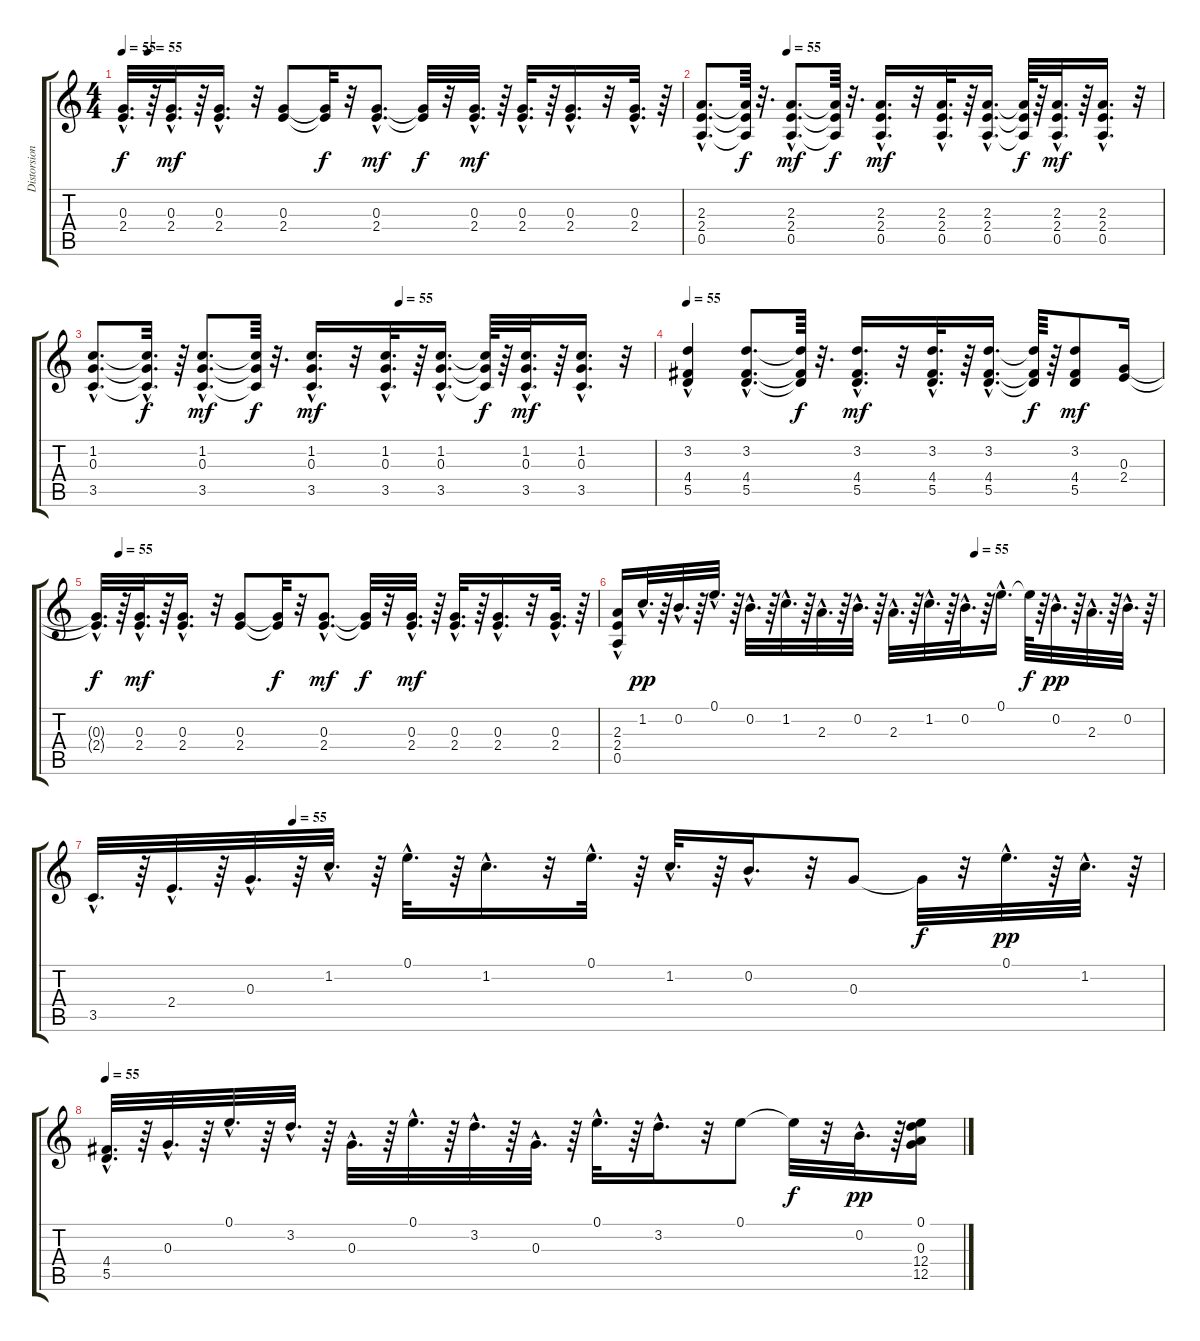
\track ("Distorsion" "Distorsion") {instrument distortionguitar}
\staff {score tabs}
\tuning (E4 B3 G3 D3 A2 E2) {hide}
\ts (4 4)
\tempo 55
\tempo (55 0.046875)
\clef g2
\ks c
(0.3{hac t} 2.4{hac t}).32{d dy f} r.64 (0.3{hac} 2.4{hac}).32{d dy mf} r.64 (0.3{hac} 2.4{hac}).16{d} r.32 (0.3 2.4).8 (0.3{t} 2.4{t}).32{dy f} r.32 (0.3{hac} 2.4{hac}).8{d dy mf} (0.3{t} 2.4{t}).32{dy f} r.32 (0.3{hac} 2.4{hac}).32{d dy mf} r.64 (0.3{hac} 2.4{hac}).32{d} r.64 (0.3{hac} 2.4{hac}).16{d} r.32 (0.3{hac} 2.4{hac}).32{d} r.64 |
\tempo (55 0.1875)
(2.3{hac} 2.4{hac} 0.5{hac}).8{d} (2.3{t} 2.4{t} 0.5{t}).64{dy f} r.32{d} (2.3{hac} 2.4{hac} 0.5{hac}).8{d dy mf} (2.3{t} 2.4{t} 0.5{t}).64{dy f} r.32{d} (2.3{hac} 2.4{hac} 0.5{hac}).16{d dy mf} r.32 (2.3{hac} 2.4{hac} 0.5{hac}).32{d} r.64 (2.3{hac} 2.4{hac} 0.5{hac}).16{d} (2.3{t} 2.4{t} 0.5{t}).64{dy f} r.64 (2.3{hac} 2.4{hac} 0.5{hac}).32{d dy mf} r.64 (2.3{hac} 2.4{hac} 0.5{hac}).16{d} r.32 |
\tempo (55 0.546875)
(1.2{hac} 0.3{hac} 3.5{hac}).8{d} (1.2{hac t} 0.3{hac t} 3.5{hac t}).32{d dy f} r.64 (1.2{hac} 0.3{hac} 3.5{hac}).8{d dy mf} (1.2{t} 0.3{t} 3.5{t}).64{dy f} r.32{d} (1.2{hac} 0.3{hac} 3.5{hac}).16{d dy mf} r.32 (1.2{hac} 0.3{hac} 3.5{hac}).32{d} r.64 (1.2{hac} 0.3{hac} 3.5{hac}).16{d} (1.2{t} 0.3{t} 3.5{t}).64{dy f} r.64 (1.2{hac} 0.3{hac} 3.5{hac}).32{d dy mf} r.64 (1.2{hac} 0.3{hac} 3.5{hac}).16{d} r.32 |
\tempo 55
(3.2{hac} 4.4{hac} 5.5).4 (3.2{hac} 4.4{hac} 5.5{hac}).8{d} (3.2{t} 4.4{t} 5.5{t}).64{dy f} r.32{d} (3.2{hac} 4.4{hac} 5.5{hac}).16{d dy mf} r.32 (3.2{hac} 4.4{hac} 5.5{hac}).32{d} r.64 (3.2{hac} 4.4{hac} 5.5{hac}).16{d} (3.2{t} 4.4{t} 5.5{t}).64{dy f} r.64 (3.2 4.4 5.5).8{dy mf} (0.3 2.4).16 |
\tempo (55 0.046875)
(0.3{hac t} 2.4{hac t}).32{d dy f} r.64 (0.3{hac} 2.4{hac}).32{d dy mf} r.64 (0.3{hac} 2.4{hac}).16{d} r.32 (0.3 2.4).8 (0.3{t} 2.4{t}).32{dy f} r.32 (0.3{hac} 2.4{hac}).8{d dy mf} (0.3{t} 2.4{t}).32{dy f} r.32 (0.3{hac} 2.4{hac}).32{d dy mf} r.64 (0.3{hac} 2.4{hac}).32{d} r.64 (0.3{hac} 2.4{hac}).16{d} r.32 (0.3{hac} 2.4{hac}).32{d} r.64 |
\tempo (55 0.65625)
(2.3{hac} 2.4{hac} 0.5{hac}).16 1.2{hac}.32{d dy pp} r.64 0.2{hac}.32{d} r.64 0.1{hac}.32{d} r.64 0.2{hac}.32{d} r.64 1.2{hac}.32{d} r.64 2.3{hac}.32{d} r.64 0.2{hac}.32{d} r.64 2.3{hac}.32{d} r.64 1.2{hac}.32{d} r.64 0.2{hac}.32{d} r.64 0.1{hac}.16{d} 0.1{t}.64{dy f} r.64 0.2{hac}.32{d dy pp} r.64 2.3{hac}.32{d} r.64 0.2{hac}.32{d} r.64 |
\tempo (55 0.1875)
3.5{hac}.32{d} r.64 2.4{hac}.32{d} r.64 0.3{hac}.32{d} r.64 1.2{hac}.32{d} r.64 0.1{hac}.32{d} r.64 1.2{hac}.16{d} r.32 0.1{hac}.32{d} r.64 1.2{hac}.32{d} r.64 0.2{hac}.16{d} r.32 0.3.8 0.3{t}.32{dy f} r.32 0.1{hac}.32{d dy pp} r.64 1.2{hac}.32{d} r.64 |
\tempo 55
(4.4{hac} 5.5{hac}).32{d} r.64 0.3{hac}.32{d} r.64 0.1{hac}.32{d} r.64 3.2{hac}.32{d} r.64 0.3{hac}.32{d} r.64 0.1{hac}.32{d} r.64 3.2{hac}.32{d} r.64 0.3{hac}.32{d} r.64 0.1{hac}.32{d} r.64 3.2{hac}.16{d} r.32 0.1.8 0.1{t}.32{dy f} r.32 0.2{hac}.32{d dy pp} r.64 (0.1 0.3 12.4 12.5).16
